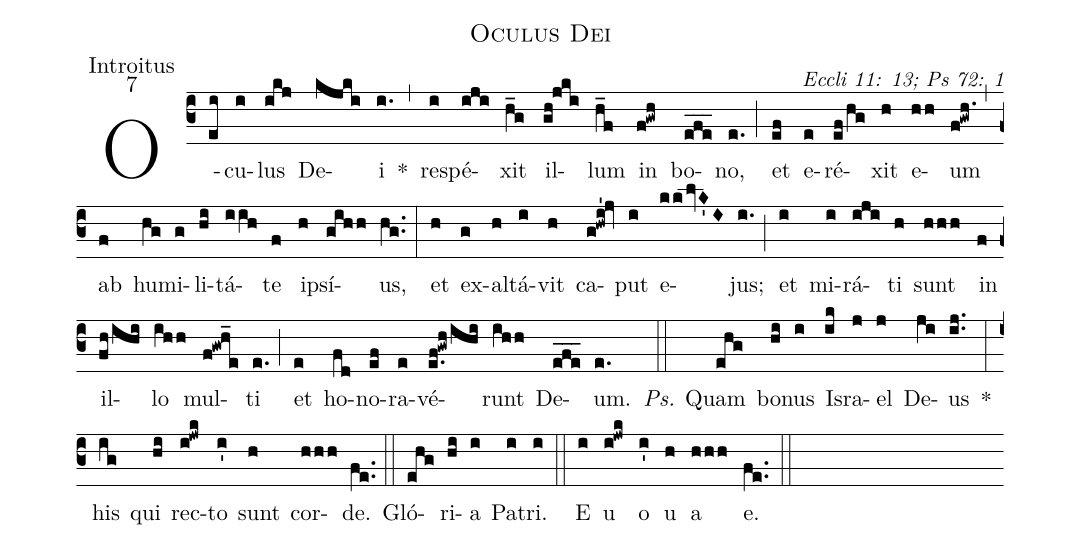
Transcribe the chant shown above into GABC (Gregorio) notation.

name: Oculus Dei;
office-part: Introitus;
mode: 7;
commentary: Eccli 11: 13; Ps 72: 1;
%%
(c3) O(ei)cu(i)lus(ikj) De(kjki)i(i.) *(,) re(i)spé(iji)xit(h_g) il(gh!jki)lum(h_f) in(f!gwh) bo(efe___)no,(e.) (;) et(ef) e(e)ré(ef/hg)xit(h) e(hh)um(f!gwh.) (,) ab(f) hu(hg)mi(g)li(hi)tá(iih)te(f) ip(h)sí(gihh)us,(hg..) (:)
et(h) ex(g)al(h)tá(i)vit(h) ca(g!hwi'!jv)put(i) e(kk/lvK'I)jus;(i.) (;) et(i) mi(i)rá(iji)ti(h) sunt(hhh) in(f) il(fh/ihi)lo(ihh) mul(f!gwh_e)ti(e.) (;) et(e) ho(fd)no(ef)ra(e)vé(e.f!gwh/ihi)runt(ihh) De(efe___)um.(e.) (::)
<i>Ps.</i> Quam(ehg) bo(hi)nus(i) Is(ik)ra(j)el(j) De(ji)us(ij..) *(:)
his(ig) qui(hi) rec(i!jwk)to(i') sunt(h) cor(hhh)de.(fe..) (::)
Gló(ehg)ri(hi)a(i) Pa(i)tri.(i) (::)
E(i) u(i!jwk) o(i') u(h) a(hhh) e.(fe..) (::)
